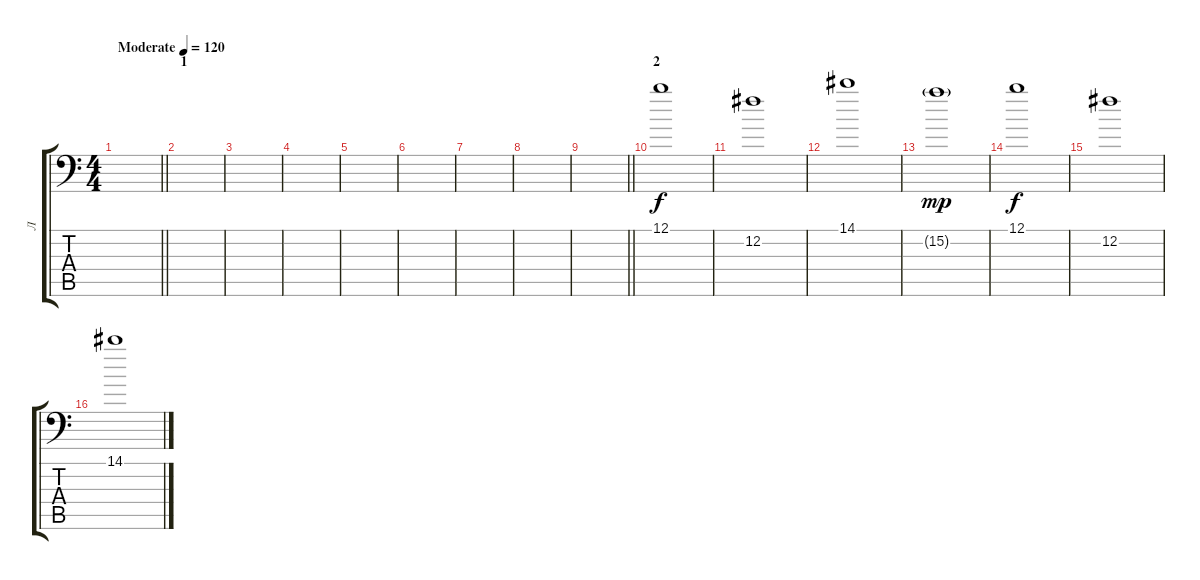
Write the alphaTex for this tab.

\track ("Л" "Л") {instrument distortionguitar}
\staff {score tabs}
\tuning (B3 Gb3 D3 A2 E2 A1) {hide}
\ts (4 4)
\tempo (120 "Moderate")
\clef f4
\barLineRight lightlight
\ks c
|
\section ("" "1")
|
|
|
|
|
|
|
\barLineRight lightlight
|
\section ("" "2")
12.1.1 |
12.2.1 |
14.1.1 |
15.2{g}.1{dy mp} |
12.1.1{dy f} |
12.2.1 |
14.1.1
